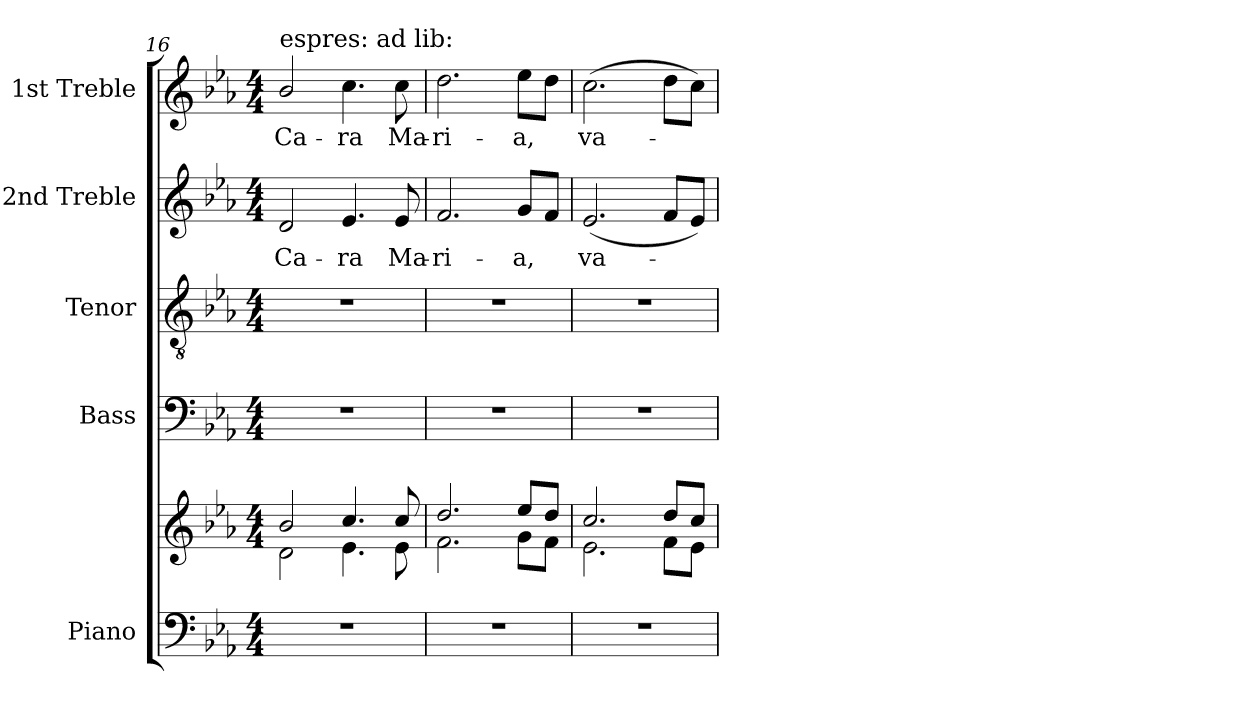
**kern	**kern	**kern	**kern	**kern	**text	**kern	**text
*part5	*part5	*part4	*part3	*part2	*part2	*part1	*part1
*staff6	*staff5	*staff4	*staff3	*staff2	*staff2	*staff1	*staff1
*I"Piano	*	*I"Bass	*I"Tenor	*I"2nd Treble	*	*I"1st Treble	*
*I'Pno.	*	*I'B.	*I'T.	*	*	*I'S.	*
!!LO:LB:g=z
*clefF4	*clefG2	*clefF4	*clefGv2	*clefG2	*	*clefG2	*
*	*	*	*ITrd7c12	*	*	*	*
*k[b-e-a-]	*k[b-e-a-]	*k[b-e-a-]	*k[b-e-a-]	*k[b-e-a-]	*	*k[b-e-a-]	*
*c:	*c:	*c:	*c:	*c:	*	*c:	*
*M4/4	*M4/4	*M4/4	*M4/4	*M4/4	*	*M4/4	*
=16	=16	=16	=16	=16	=16	=16	=16
*	*^	*	*	*	*	*	*
!	!	!	!	!	!	!LO:LY:b:color=#000000	!	!
!	!	!	!	!	!	!	!LO:TX:a:t=espres&colon; ad lib&colon;	!
!	!	!	!	!	!	!	!	!LO:LY:b:color=#000000
1r	2b-i/	2di\	1r	1r	2di/	Ca-	2b-i/	Ca-
!	!	!	!	!	!	!LO:LY:b:color=#000000	!	!
!	!	!	!	!	!	!	!	!LO:LY:b:color=#000000
.	4.cci/	4.e-i\	.	.	4.e-i/	-ra	4.cci\	-ra
!	!	!	!	!	!	!LO:LY:b:color=#000000	!	!
!	!	!	!	!	!	!	!	!LO:LY:b:color=#000000
.	8cci/	8e-i\	.	.	8e-i/	Ma-	8cci\	Ma-
=17	=17	=17	=17	=17	=17	=17	=17	=17
!	!	!	!	!	!	!LO:LY:b:color=#000000	!	!
!	!	!	!	!	!	!	!	!LO:LY:b:color=#000000
1r	2.ddi/	2.fi\	1r	1r	2.fi/	-ri-	2.ddi\	-ri-
!	!	!	!	!	!	!LO:LY:b:color=#000000	!	!
!	!	!	!	!	!	!	!	!LO:LY:b:color=#000000
.	8ee-i/L	8gi\L	.	.	8gi/L	-a,	8ee-i\L	-a,
.	8ddi/J	8fi\J	.	.	8fi/J	.	8ddi\J	.
=18	=18	=18	=18	=18	=18	=18	=18	=18
!	!	!	!	!	!	!LO:LY:b:color=#000000	!	!
!	!	!	!	!	!	!	!	!LO:LY:b:color=#000000
1r	2.cci/	2.e-i\	1r	1r	(2.e-i/	va-	(2.cci\	va-
.	8ddi/L	8fi\L	.	.	8fi/L	.	8ddi\L	.
.	8cci/J	8e-i\J	.	.	8e-i/J)	.	8cci\J)	.
*	*v	*v	*	*	*	*	*	*
=	=	=	=	=	=	=	=
*-	*-	*-	*-	*-	*-	*-	*-
